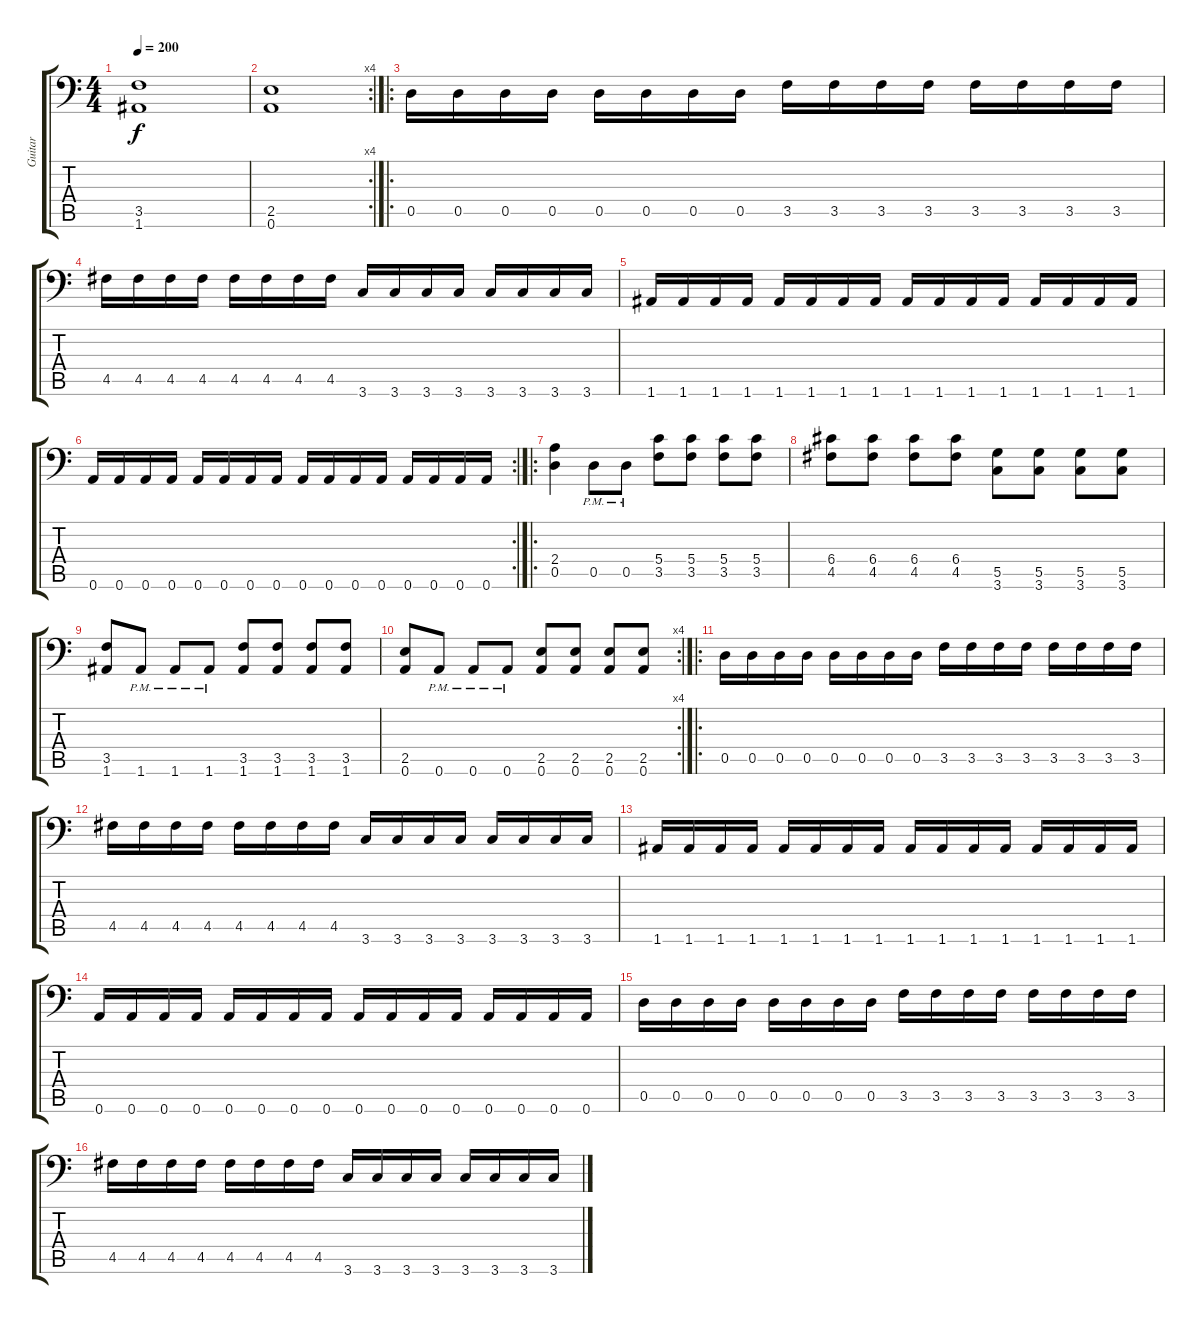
\track ("Guitar" "Guitar") {instrument distortionguitar}
\staff {score tabs}
\tuning (A3 E3 C3 G2 D2 A1) {hide}
\ts (4 4)
\tempo 200
\clef f4
\ks c
(3.5 1.6).1{dy f} |
\rc 4
(2.5 0.6).1 |
\ro
0.5.16 0.5.16 0.5.16 0.5.16 0.5.16 0.5.16 0.5.16 0.5.16 3.5.16 3.5.16 3.5.16 3.5.16 3.5.16 3.5.16 3.5.16 3.5.16 |
4.5.16 4.5.16 4.5.16 4.5.16 4.5.16 4.5.16 4.5.16 4.5.16 3.6.16 3.6.16 3.6.16 3.6.16 3.6.16 3.6.16 3.6.16 3.6.16 |
1.6.16 1.6.16 1.6.16 1.6.16 1.6.16 1.6.16 1.6.16 1.6.16 1.6.16 1.6.16 1.6.16 1.6.16 1.6.16 1.6.16 1.6.16 1.6.16 |
\rc 2
0.6.16 0.6.16 0.6.16 0.6.16 0.6.16 0.6.16 0.6.16 0.6.16 0.6.16 0.6.16 0.6.16 0.6.16 0.6.16 0.6.16 0.6.16 0.6.16 |
\ro
(2.4 0.5).4 0.5{pm}.8 0.5{pm}.8 (5.4 3.5).8 (5.4 3.5).8 (5.4 3.5).8 (5.4 3.5).8 |
(6.4 4.5).8 (6.4 4.5).8 (6.4 4.5).8 (6.4 4.5).8 (5.5 3.6).8 (5.5 3.6).8 (5.5 3.6).8 (5.5 3.6).8 |
(3.5 1.6).8 1.6{pm}.8 1.6{pm}.8 1.6{pm}.8 (3.5 1.6).8 (3.5 1.6).8 (3.5 1.6).8 (3.5 1.6).8 |
\rc 4
(2.5 0.6).8 0.6{pm}.8 0.6{pm}.8 0.6{pm}.8 (2.5 0.6).8 (2.5 0.6).8 (2.5 0.6).8 (2.5 0.6).8 |
\ro
0.5.16 0.5.16 0.5.16 0.5.16 0.5.16 0.5.16 0.5.16 0.5.16 3.5.16 3.5.16 3.5.16 3.5.16 3.5.16 3.5.16 3.5.16 3.5.16 |
4.5.16 4.5.16 4.5.16 4.5.16 4.5.16 4.5.16 4.5.16 4.5.16 3.6.16 3.6.16 3.6.16 3.6.16 3.6.16 3.6.16 3.6.16 3.6.16 |
1.6.16 1.6.16 1.6.16 1.6.16 1.6.16 1.6.16 1.6.16 1.6.16 1.6.16 1.6.16 1.6.16 1.6.16 1.6.16 1.6.16 1.6.16 1.6.16 |
0.6.16 0.6.16 0.6.16 0.6.16 0.6.16 0.6.16 0.6.16 0.6.16 0.6.16 0.6.16 0.6.16 0.6.16 0.6.16 0.6.16 0.6.16 0.6.16 |
0.5.16 0.5.16 0.5.16 0.5.16 0.5.16 0.5.16 0.5.16 0.5.16 3.5.16 3.5.16 3.5.16 3.5.16 3.5.16 3.5.16 3.5.16 3.5.16 |
4.5.16 4.5.16 4.5.16 4.5.16 4.5.16 4.5.16 4.5.16 4.5.16 3.6.16 3.6.16 3.6.16 3.6.16 3.6.16 3.6.16 3.6.16 3.6.16
